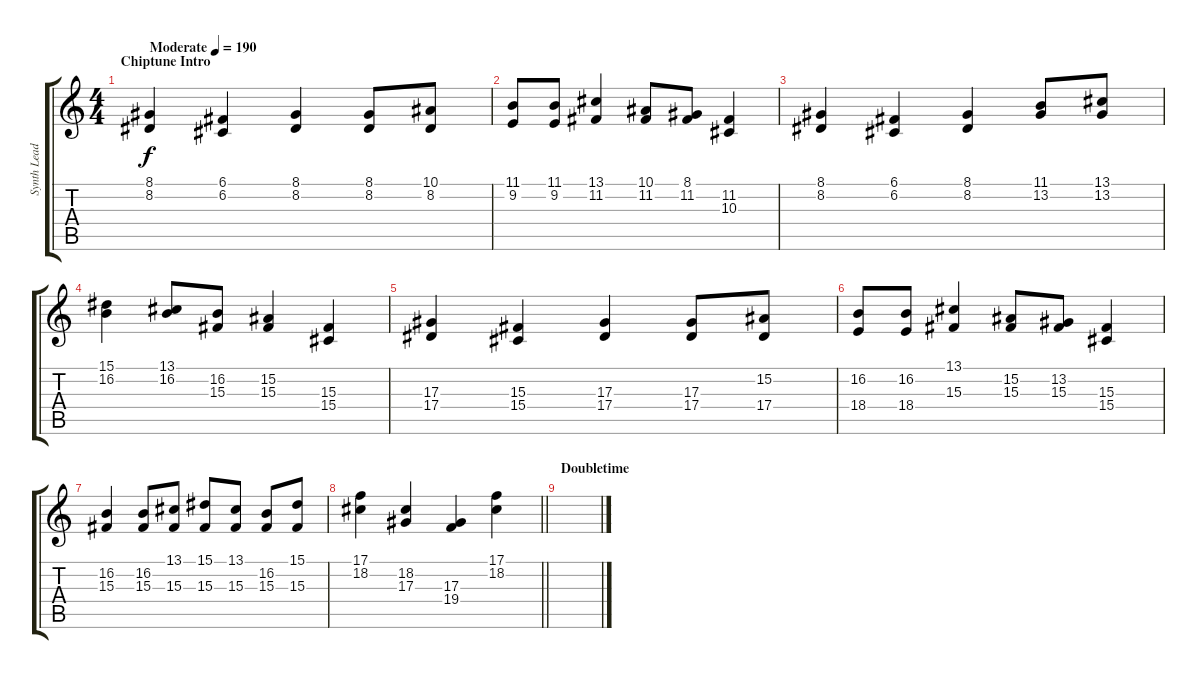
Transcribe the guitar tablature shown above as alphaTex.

\track ("Synth Lead" "Synth Lead") {instrument lead1square}
\staff {score tabs}
\tuning (C4 G3 Eb3 Bb2 F2 C2) {hide}
\ts (4 4)
\section ("" "Chiptune Intro")
\tempo (190 "Moderate")
\clef g2
\ks c
(8.1 8.2).4{dy f instrument lead1square} (6.1 6.2).4 (8.1 8.2).4 (8.1 8.2).8 (10.1 8.2).8 |
(11.1 9.2).8 (11.1 9.2).8 (13.1 11.2).4 (10.1 11.2).8 (8.1 11.2).8 (11.2 10.3).4 |
(8.1 8.2).4 (6.1 6.2).4 (8.1 8.2).4 (11.1 13.2).8 (13.1 13.2).8 |
(15.1 16.2).4 (13.1 16.2).8 (16.2 15.3).8 (15.2 15.3).4 (15.3 15.4).4 |
(17.3 17.4).4 (15.3 15.4).4 (17.3 17.4).4 (17.3 17.4).8 (15.2 17.4).8 |
(16.2 18.4).8 (16.2 18.4).8 (13.1 15.3).4 (15.2 15.3).8 (13.2 15.3).8 (15.3 15.4).4 |
(16.2 15.3).4 (16.2 15.3).8 (13.1 15.3).8 (15.1 15.3).8 (13.1 15.3).8 (16.2 15.3).8 (15.1 15.3).8 |
\barLineRight lightlight
(17.1 18.2).4 (18.2 17.3).4 (17.3 19.4).4 (17.1 18.2).4 |
\section ("" "Doubletime")
